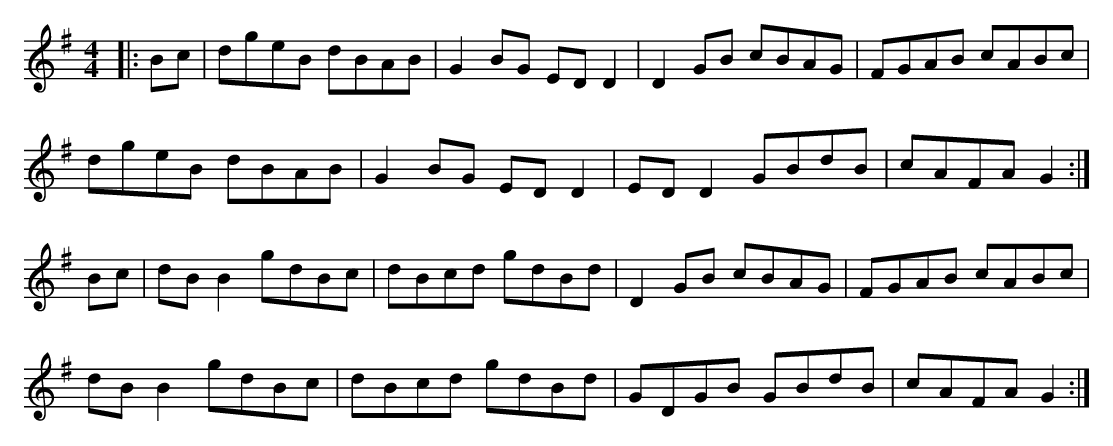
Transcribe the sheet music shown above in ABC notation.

X:1
M:4/4
K:G
|:Bc|dgeB dBAB|G2BG ED D2|D2GB cBAG|FGAB cABc|
dgeB dBAB|G2BG ED D2|ED D2 GBdB|cAFA G2:|
Bc|dB B2 gdBc|dBcd gdBd|D2GB cBAG|FGAB cABc|
dB B2 gdBc|dBcd gdBd|GDGB GBdB|cAFA G2:|
